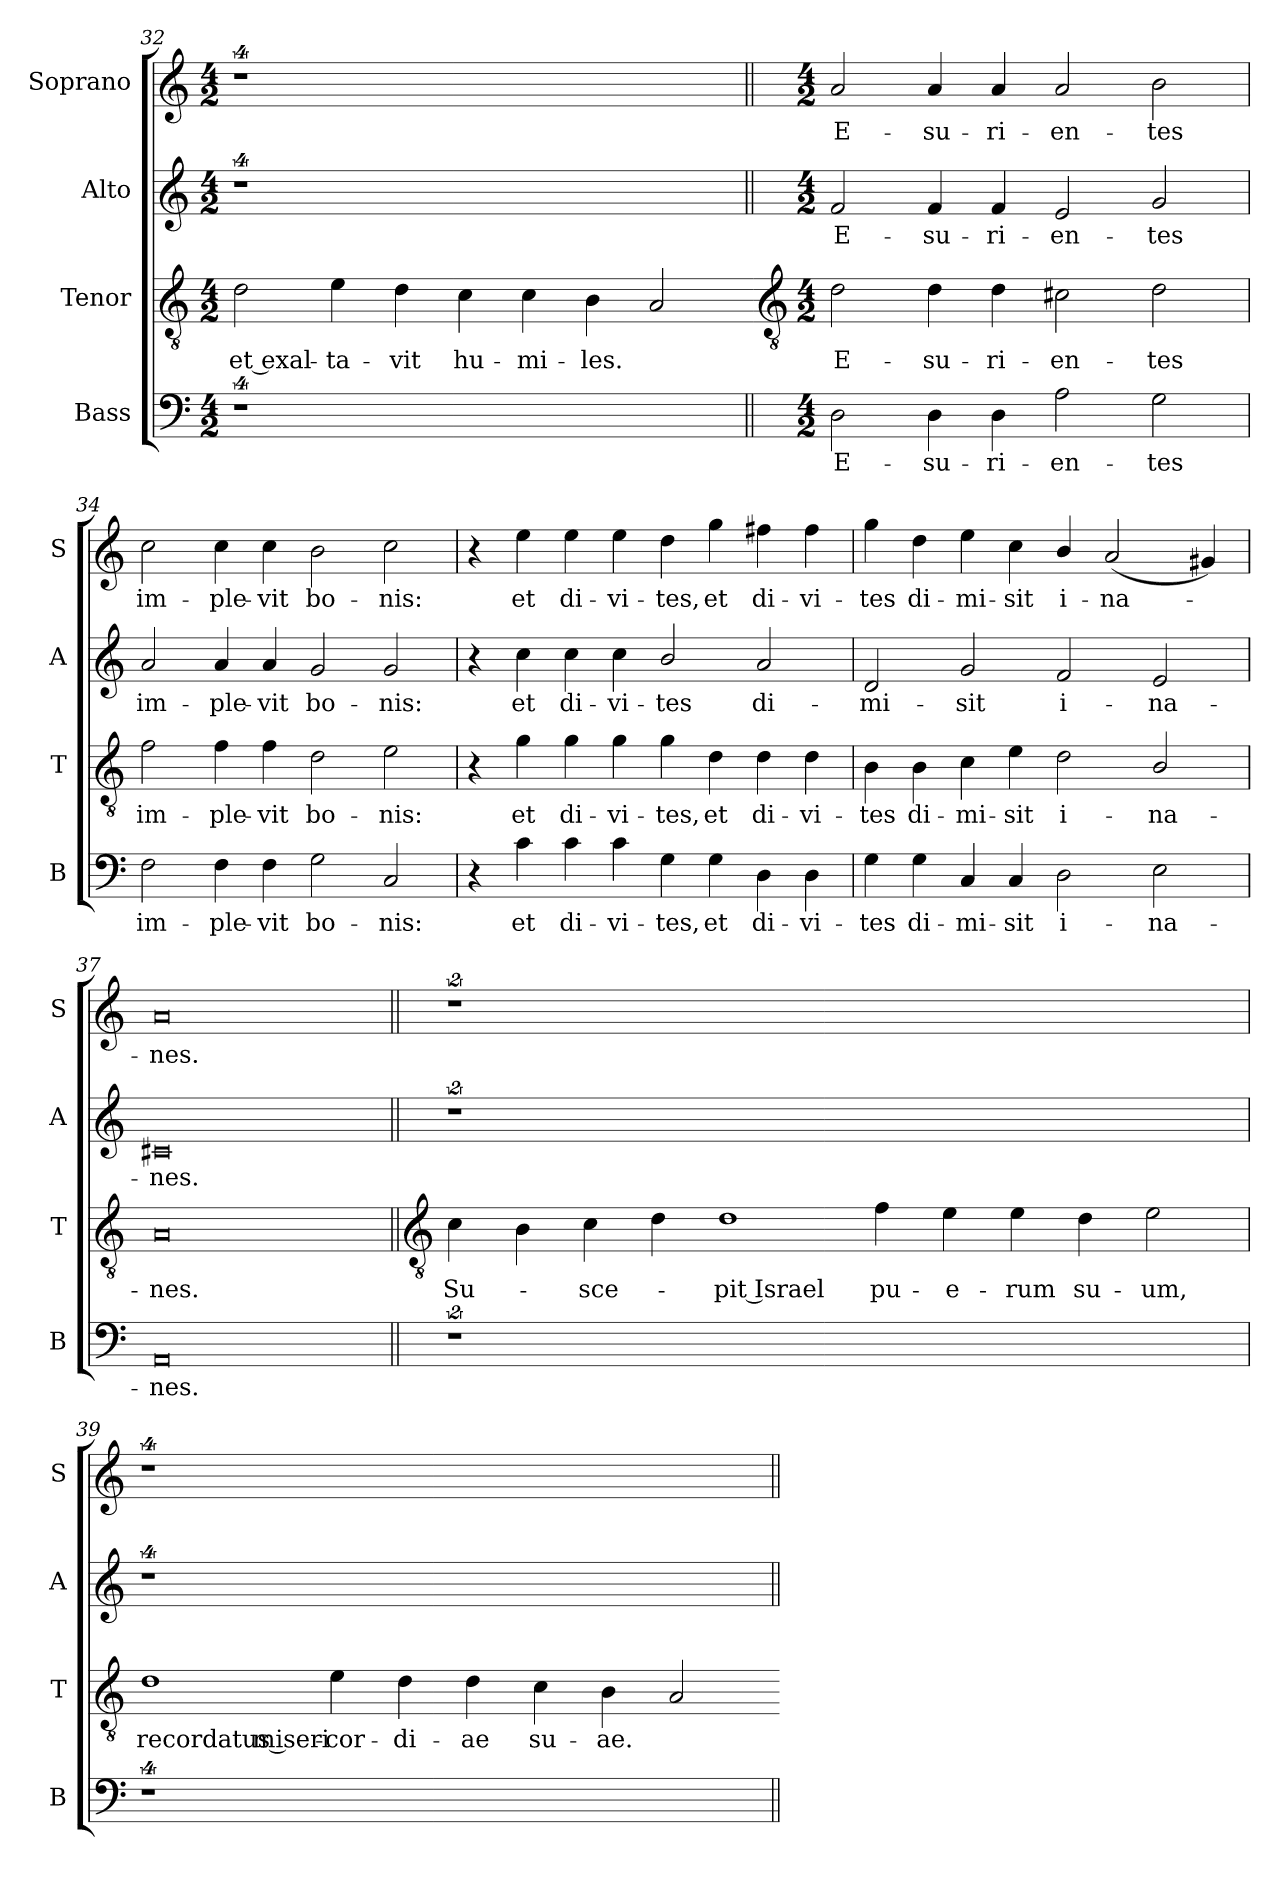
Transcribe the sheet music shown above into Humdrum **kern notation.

**kern	**text	**kern	**text	**kern	**text	**kern	**text
*part4	*part4	*part3	*part3	*part2	*part2	*part1	*part1
*staff4	*staff4	*staff3	*staff3	*staff2	*staff2	*staff1	*staff1
*I"Bass	*	*I"Tenor	*	*I"Alto	*	*I"Soprano	*
*I'B	*	*I'T	*	*I'A	*	*I'S	*
*clefF4	*	*clefGv2	*	*clefG2	*	*clefG2	*
*k[]	*	*k[]	*	*k[]	*	*k[]	*
*C:	*	*C:	*	*C:	*	*C:	*
*M4/2	*	*M4/2	*	*M4/2	*	*M4/2	*
=32	=32	=32	=32	=32	=32	=32	=32
!	!	!	!LO:LY:b	!	!	!	!
4%9r	.	2d	et exal-	4%9r	.	4%9r	.
!	!	!	!LO:LY:b	!	!	!	!
.	.	4e	-ta-	.	.	.	.
!	!	!	!LO:LY:b	!	!	!	!
.	.	4d	-vit	.	.	.	.
!	!	!	!LO:LY:b	!	!	!	!
.	.	4c	hu-	.	.	.	.
!	!	!	!LO:LY:b	!	!	!	!
.	.	4c	-mi-	.	.	.	.
!	!	!	!LO:LY:b	!	!	!	!
.	.	4B	-les.	.	.	.	.
.	.	2A	.	.	.	.	.
!!LO:LB:g=z
=33||	=33||	=33-	=33||	=33||	=33||	=33||	=33||
*	*	*clefGv2	*	*	*	*	*
*k[]	*	*	*	*k[]	*	*k[]	*
*C:	*	*	*	*C:	*	*C:	*
*M4/2	*	*M4/2	*	*M4/2	*	*M4/2	*
!	!LO:LY:b	!	!LO:LY:b	!	!LO:LY:b	!	!LO:LY:b
2D	E-	2d	E-	2f	E-	2a	E-
!	!LO:LY:b	!	!LO:LY:b	!	!LO:LY:b	!	!LO:LY:b
4D	-su-	4d	-su-	4f	-su-	4a	-su-
!	!LO:LY:b	!	!LO:LY:b	!	!LO:LY:b	!	!LO:LY:b
4D	-ri-	4d	-ri-	4f	-ri-	4a	-ri-
!	!LO:LY:b	!	!LO:LY:b	!	!LO:LY:b	!	!LO:LY:b
2A	-en-	2c#X	-en-	2e	-en-	2a	-en-
!	!LO:LY:b	!	!LO:LY:b	!	!LO:LY:b	!	!LO:LY:b
2G	-tes	2d	-tes	2g	-tes	2b	-tes
=34	=34	=34	=34	=34	=34	=34	=34
!	!LO:LY:b	!	!LO:LY:b	!	!LO:LY:b	!	!LO:LY:b
2F	im-	2f	im-	2a	im-	2cc	im-
!	!LO:LY:b	!	!LO:LY:b	!	!LO:LY:b	!	!LO:LY:b
4F	-ple-	4f	-ple-	4a	-ple-	4cc	-ple-
!	!LO:LY:b	!	!LO:LY:b	!	!LO:LY:b	!	!LO:LY:b
4F	-vit	4f	-vit	4a	-vit	4cc	-vit
!	!LO:LY:b	!	!LO:LY:b	!	!LO:LY:b	!	!LO:LY:b
2G	bo-	2d	bo-	2g	bo-	2b	bo-
!	!LO:LY:b	!	!LO:LY:b	!	!LO:LY:b	!	!LO:LY:b
2C	-nis:	2e	-nis:	2g	-nis:	2cc	-nis:
=35	=35	=35	=35	=35	=35	=35	=35
4r	.	4r	.	4r	.	4r	.
!	!LO:LY:b	!	!LO:LY:b	!	!LO:LY:b	!	!LO:LY:b
4c	et	4g	et	4cc	et	4ee	et
!	!LO:LY:b	!	!LO:LY:b	!	!LO:LY:b	!	!LO:LY:b
4c	di-	4g	di-	4cc	di-	4ee	di-
!	!LO:LY:b	!	!LO:LY:b	!	!LO:LY:b	!	!LO:LY:b
4c	-vi-	4g	-vi-	4cc	-vi-	4ee	-vi-
!	!LO:LY:b	!	!LO:LY:b	!	!LO:LY:b	!	!LO:LY:b
4G	-tes,	4g	-tes,	2b/	-tes	4dd	-tes,
!	!LO:LY:b	!	!LO:LY:b	!	!	!	!LO:LY:b
4G	et	4d	et	.	.	4gg	et
!	!LO:LY:b	!	!LO:LY:b	!	!LO:LY:b	!	!LO:LY:b
4D	di-	4d	di-	2a	di-	4ff#X	di-
!	!LO:LY:b	!	!LO:LY:b	!	!	!	!LO:LY:b
4D	-vi-	4d	-vi-	.	.	4ff#	-vi-
=36	=36	=36	=36	=36	=36	=36	=36
!	!LO:LY:b	!	!LO:LY:b	!	!LO:LY:b	!	!LO:LY:b
4G	-tes	4B	-tes	2d	-mi-	4gg	-tes
!	!LO:LY:b	!	!LO:LY:b	!	!	!	!LO:LY:b
4G	di-	4B	di-	.	.	4dd	di-
!	!LO:LY:b	!	!LO:LY:b	!	!LO:LY:b	!	!LO:LY:b
4C	-mi-	4c	-mi-	2g	-sit	4ee	-mi-
!	!LO:LY:b	!	!LO:LY:b	!	!	!	!LO:LY:b
4C	-sit	4e	-sit	.	.	4cc	-sit
!	!LO:LY:b	!	!LO:LY:b	!	!LO:LY:b	!	!LO:LY:b
2D	i-	2d	i-	2f	i-	4b/	i-
!	!	!	!	!	!	!	!LO:LY:b
.	.	.	.	.	.	(<2a	-na-
!	!LO:LY:b	!	!LO:LY:b	!	!LO:LY:b	!	!
2E	-na-	2B/	-na-	2e	-na-	.	.
.	.	.	.	.	.	4g#X)	.
=37	=37	=37	=37	=37	=37	=37	=37
!	!LO:LY:b	!	!LO:LY:b	!	!LO:LY:b	!	!LO:LY:b
0AA	-nes.	0A	-nes.	0c#X	-nes.	0a	nes.
!!LO:LB:g=z
=38||	=38||	=38||	=38||	=38||	=38||	=38||	=38||
*	*	*clefGv2	*	*	*	*	*
!	!	!	!LO:LY:b	!	!	!	!
2%7r	.	4c	Su-	2%7r	.	2%7r	.
.	.	4B	.	.	.	.	.
!	!	!	!LO:LY:b	!	!	!	!
.	.	4c	sce-	.	.	.	.
.	.	4d	.	.	.	.	.
!	!	!	!LO:LY:b	!	!	!	!
.	.	1d	pit Israel	.	.	.	.
!	!	!	!LO:LY:b	!	!	!	!
.	.	4f	pu-	.	.	.	.
!	!	!	!LO:LY:b	!	!	!	!
.	.	4e	-e-	.	.	.	.
!	!	!	!LO:LY:b	!	!	!	!
.	.	4e	-rum	.	.	.	.
!	!	!	!LO:LY:b	!	!	!	!
.	.	4d	su-	.	.	.	.
!	!	!	!LO:LY:b	!	!	!	!
.	.	2e	-um,	.	.	.	.
=39	=39	=39	=39	=39	=39	=39	=39
!	!	!	!LO:LY:b	!	!	!	!
4%11r	.	1d	recordatus miseri-	4%11r	.	4%11r	.
!	!	!	!LO:LY:b	!	!	!	!
.	.	4e	-cor-	.	.	.	.
!	!	!	!LO:LY:b	!	!	!	!
.	.	4d	-di-	.	.	.	.
!	!	!	!LO:LY:b	!	!	!	!
.	.	4d	-ae	.	.	.	.
!	!	!	!LO:LY:b	!	!	!	!
.	.	4c	su-	.	.	.	.
!	!	!	!LO:LY:b	!	!	!	!
.	.	4B	-ae.	.	.	.	.
.	.	2A	.	.	.	.	.
=||	=||	=-	=||	=||	=||	=||	=||
*-	*-	*-	*-	*-	*-	*-	*-
